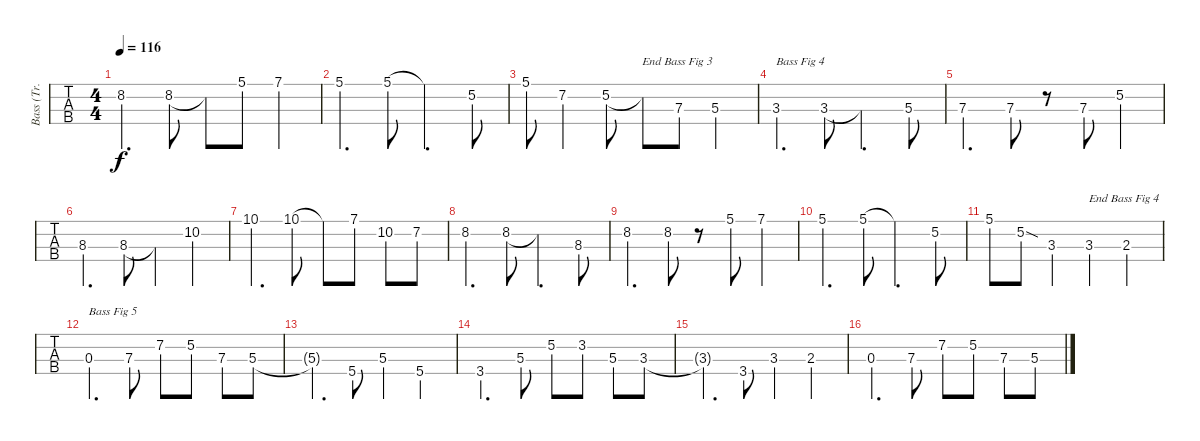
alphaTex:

\track ("Bass (Tr. 6A/Tr. 11B)" "Bass (Tr. ") {instrument electricbassfinger}
\staff {tabs}
\tuning (G2 D2 A1 E1) {hide}
\ts (4 4)
\tempo 116
\clef f4
\ks c
8.2.4{d dy f} 8.2.8 8.2{t}.8 5.1.8 7.1.4 |
5.1.4{d} 5.1.8 5.1{t}.4{d} 5.2.8 |
5.1.8 7.2.4 5.2.8 5.2{t}.8{txt "End Bass Fig 3"} 7.3.8 5.3.4 |
3.3.4{d txt "Bass Fig 4"} 3.3.8 3.3{t}.4{d} 5.3.8 |
7.3.4{d} 7.3.8 r.8 7.3.8 5.2.4 |
8.3.4{d} 8.3.8 8.3{t}.4 10.2.4 |
10.1.4{d} 10.1.8 10.1{t}.8 7.1.8 10.2.8 7.2.8 |
8.2.4{d} 8.2.8 8.2{t}.4{d} 8.3.8 |
8.2.4{d} 8.2.8 r.8 5.1.8 7.1.4 |
5.1.4{d} 5.1.8 5.1{t}.4{d} 5.2.8 |
5.1.8 5.2{sod}.8 3.3.4 3.3.4{txt "End Bass Fig 4"} 2.3.4 |
0.3.4{d txt "Bass Fig 5"} 7.3.8 7.2.8 5.2.8 7.3.8 5.3.8 |
5.3{t}.4{d} 5.4.8 5.3.4 5.4.4 |
3.4.4{d} 5.3.8 5.2.8 3.2.8 5.3.8 3.3.8 |
3.3{t}.4{d} 3.4.8 3.3.4 2.3.4 |
0.3.4{d} 7.3.8 7.2.8 5.2.8 7.3.8 5.3.8
